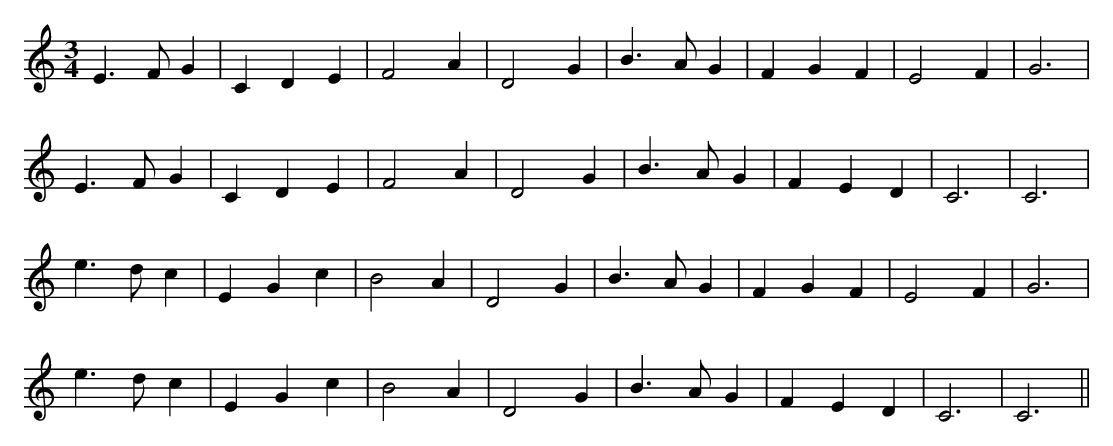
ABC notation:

X:1
M:3/4
K:C
E3 F G2|C2 D2 E2|F4 A2|D4 G2|B3 A G2|F2 G2 F2|E4 F2|G6|
E3 F G2|C2 D2 E2|F4 A2|D4 G2|B3 A G2|F2 E2 D2|C6|C6|
e3 d c2|E2 G2 c2|B4 A2|D4 G2|B3 A G2|F2 G2 F2|E4 F2|G6|
e3 d c2|E2 G2 c2|B4 A2|D4 G2|B3 A G2|F2 E2 D2|C6|C6||
